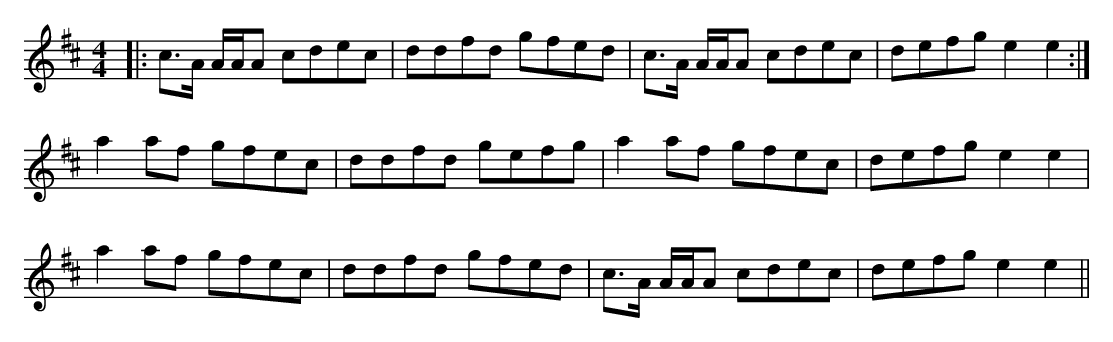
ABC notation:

X:1
M:4/4
K:Amix
|:c>A A/A/A cdec|ddfd gfed|c>A A/A/A cdec|defg e2e2:|
a2 af gfec|ddfd gefg|a2af gfec|defg e2e2|
a2 af gfec|ddfd gfed|c>A A/A/A cdec|defg e2e2||
